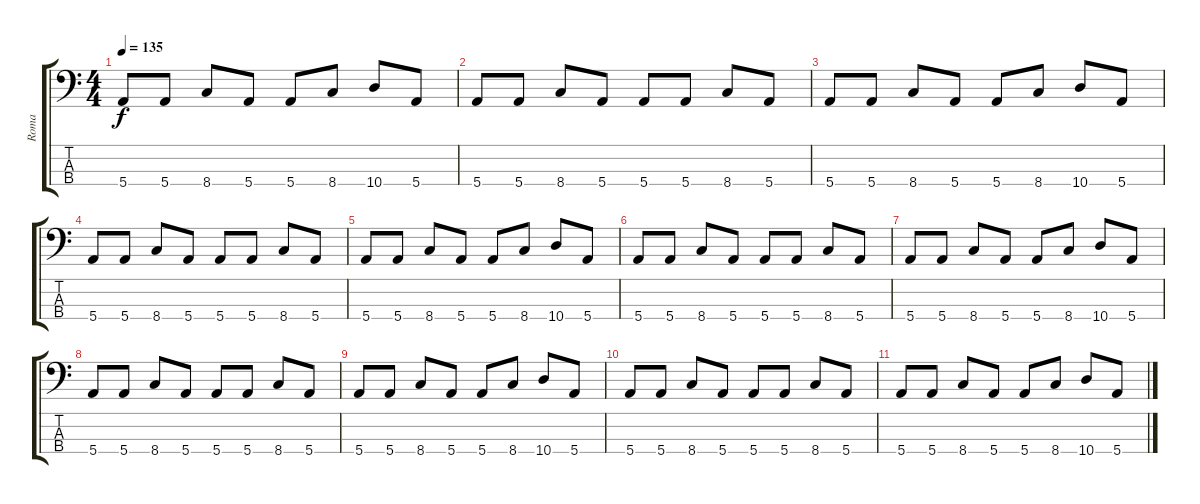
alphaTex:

\track ("Roma" "Roma") {instrument slapbass1}
\staff {score tabs}
\tuning (G2 D2 A1 E1) {hide}
\ts (4 4)
\tempo 135
\clef f4
\ks c
5.4.8{dy f} 5.4.8 8.4.8 5.4.8 5.4.8 8.4.8 10.4.8 5.4.8 |
5.4.8 5.4.8 8.4.8 5.4.8 5.4.8 5.4.8 8.4.8 5.4.8 |
5.4.8 5.4.8 8.4.8 5.4.8 5.4.8 8.4.8 10.4.8 5.4.8 |
5.4.8 5.4.8 8.4.8 5.4.8 5.4.8 5.4.8 8.4.8 5.4.8 |
5.4.8 5.4.8 8.4.8 5.4.8 5.4.8 8.4.8 10.4.8 5.4.8 |
5.4.8 5.4.8 8.4.8 5.4.8 5.4.8 5.4.8 8.4.8 5.4.8 |
5.4.8 5.4.8 8.4.8 5.4.8 5.4.8 8.4.8 10.4.8 5.4.8 |
5.4.8 5.4.8 8.4.8 5.4.8 5.4.8 5.4.8 8.4.8 5.4.8 |
5.4.8 5.4.8 8.4.8 5.4.8 5.4.8 8.4.8 10.4.8 5.4.8 |
5.4.8 5.4.8 8.4.8 5.4.8 5.4.8 5.4.8 8.4.8 5.4.8 |
5.4.8 5.4.8 8.4.8 5.4.8 5.4.8 8.4.8 10.4.8 5.4.8
